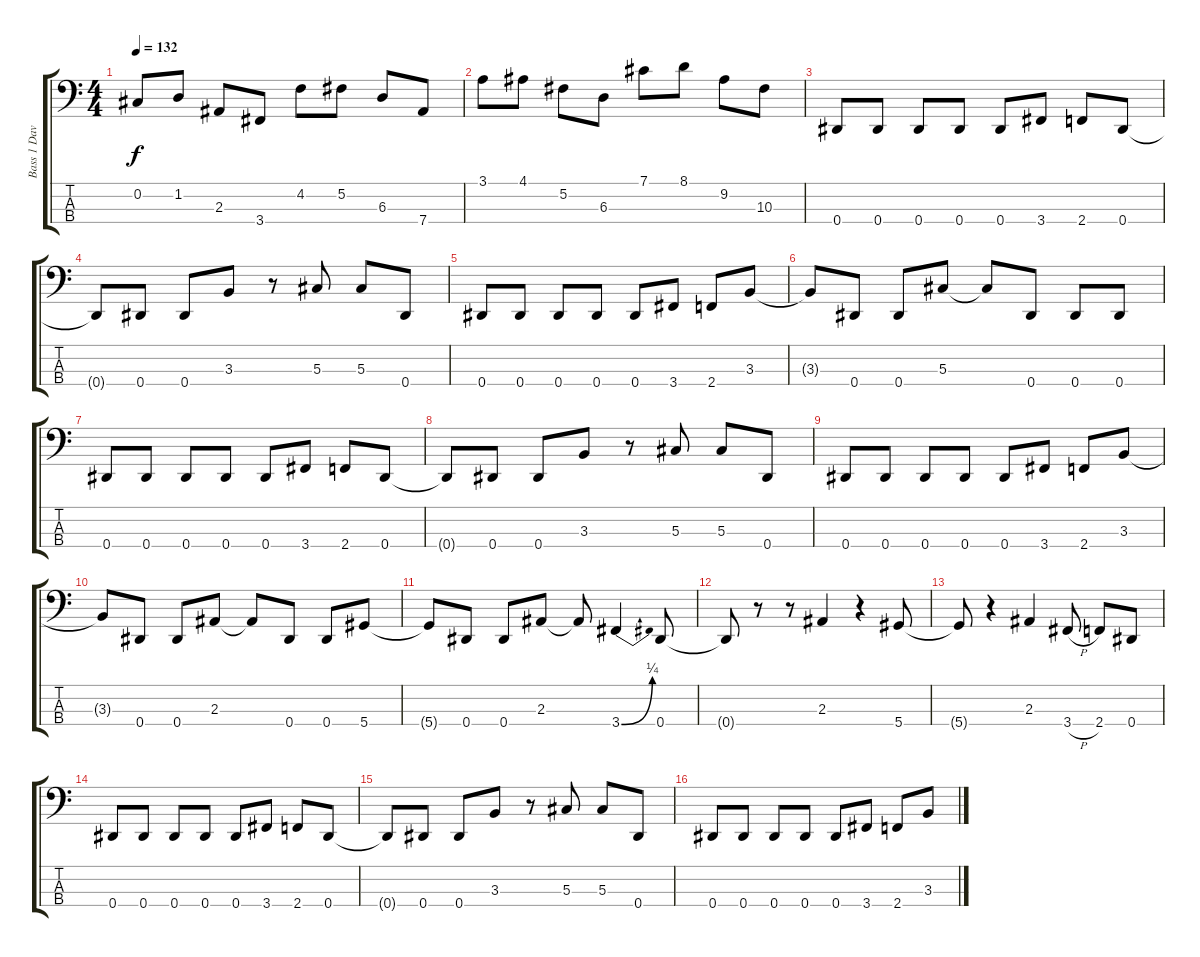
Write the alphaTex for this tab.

\track ("Bass 1 Dave Ellefson" "Bass 1 Dav") {instrument electricbasspick}
\staff {score tabs}
\tuning (Gb2 Db2 Ab1 Eb1) {hide}
\ts (4 4)
\tempo 132
\clef f4
\ks c
0.2.8{dy f} 1.2.8 2.3.8 3.4.8 4.2.8 5.2.8 6.3.8 7.4.8 |
3.1.8 4.1.8 5.2.8 6.3.8 7.1.8 8.1.8 9.2.8 10.3.8 |
0.4.8 0.4.8 0.4.8 0.4.8 0.4.8 3.4.8 2.4.8 0.4.8 |
0.4{t}.8 0.4.8 0.4.8 3.3.8 r.8 5.3.8 5.3.8 0.4.8 |
0.4.8 0.4.8 0.4.8 0.4.8 0.4.8 3.4.8 2.4.8 3.3.8 |
3.3{t}.8 0.4.8 0.4.8 5.3.8 5.3{t}.8 0.4.8 0.4.8 0.4.8 |
0.4.8 0.4.8 0.4.8 0.4.8 0.4.8 3.4.8 2.4.8 0.4.8 |
0.4{t}.8 0.4.8 0.4.8 3.3.8 r.8 5.3.8 5.3.8 0.4.8 |
0.4.8 0.4.8 0.4.8 0.4.8 0.4.8 3.4.8 2.4.8 3.3.8 |
3.3{t}.8 0.4.8 0.4.8 2.3.8 2.3{t}.8 0.4.8 0.4.8 5.4.8 |
5.4{t}.8 0.4.8 0.4.8 2.3.8 2.3{t}.8 3.4{be (bend 0 0 60 1)}.4 0.4.8 |
0.4{t}.8 r.8 r.8 2.3.4 r.4 5.4.8 |
5.4{t}.8 r.4 2.3.4 3.4{h}.8 2.4.8 0.4.8 |
0.4.8 0.4.8 0.4.8 0.4.8 0.4.8 3.4.8 2.4.8 0.4.8 |
0.4{t}.8 0.4.8 0.4.8 3.3.8 r.8 5.3.8 5.3.8 0.4.8 |
0.4.8 0.4.8 0.4.8 0.4.8 0.4.8 3.4.8 2.4.8 3.3.8
